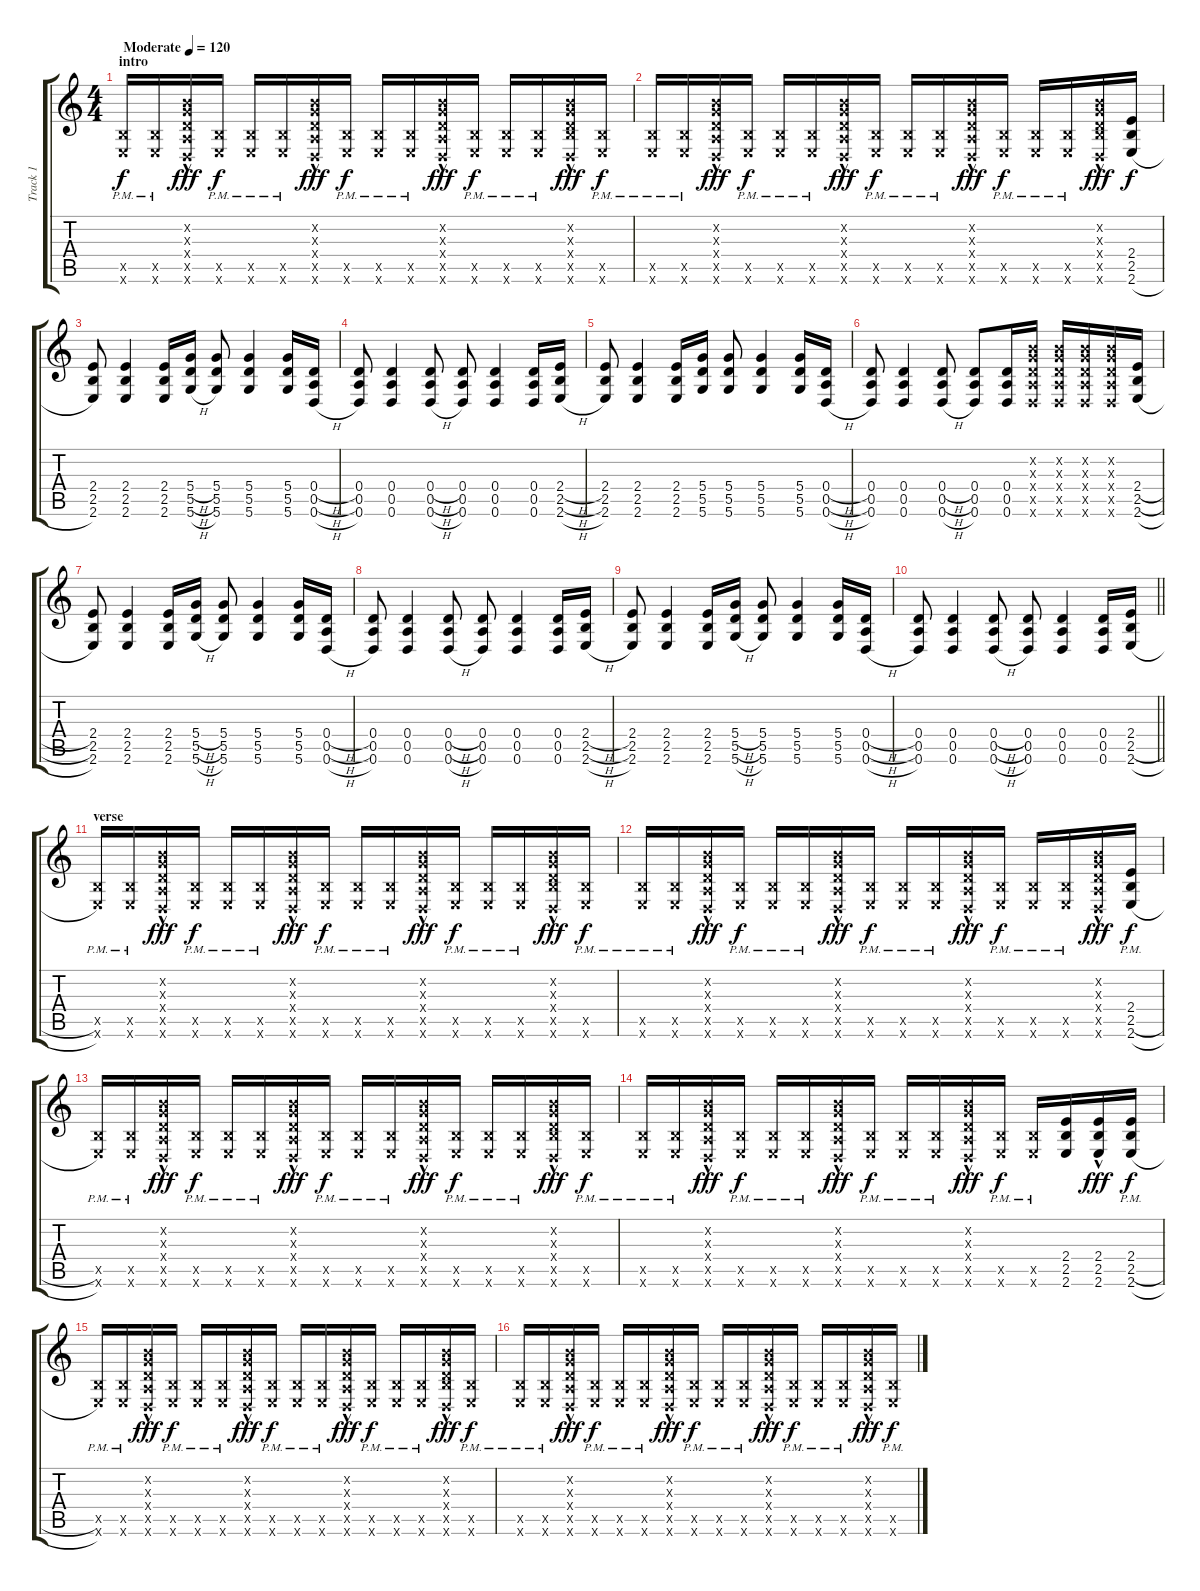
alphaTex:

\track ("Track 1" "Track 1") {instrument distortionguitar}
\staff {score tabs}
\tuning (E4 B3 G3 D3 A2 D2) {hide}
\ts (4 4)
\section ("" "intro")
\tempo (120 "Moderate")
\clef g2
\ks c
(2.5{x} 2.6{pm x}).16{dy f instrument acousticguitarnylon} (2.5{x} 2.6{pm x}).16 (0.2{x} 0.3{x} 0.4{x} 0.5{hac x} 0.6{hac x}).16{dy fff} (2.5{x} 2.6{pm x}).16{dy f} (2.5{x} 2.6{pm x}).16 (2.5{x} 2.6{pm x}).16 (0.2{x} 0.3{x} 0.4{x} 0.5{hac x} 0.6{hac x}).16{dy fff} (2.5{pm x} 2.6{pm x}).16{dy f} (2.5{pm x} 2.6{pm x}).16 (2.5{pm x} 2.6{pm x}).16 (0.2{x} 0.3{x} 0.4{x} 0.5{hac x} 0.6{hac x}).16{dy fff} (2.5{pm x} 2.6{pm x}).16{dy f} (2.5{pm x} 2.6{pm x}).16 (2.5{pm x} 2.6{pm x}).16 (0.2{x} 0.3{x} 0.4{x} 2.5{hac x} 0.6{hac x}).16{dy fff} (2.5{pm x} 2.6{pm x}).16{dy f} |
(2.5{x} 2.6{pm x}).16{instrument acousticguitarnylon} (2.5{x} 2.6{pm x}).16 (0.2{x} 0.3{x} 0.4{x} 0.5{hac x} 0.6{hac x}).16{dy fff} (2.5{x} 2.6{pm x}).16{dy f} (2.5{x} 2.6{pm x}).16 (2.5{x} 2.6{pm x}).16 (0.2{x} 0.3{x} 0.4{x} 0.5{hac x} 0.6{hac x}).16{dy fff} (2.5{pm x} 2.6{pm x}).16{dy f} (2.5{pm x} 2.6{pm x}).16 (2.5{pm x} 2.6{pm x}).16 (0.2{x} 0.3{x} 0.4{x} 0.5{hac x} 0.6{hac x}).16{dy fff} (2.5{pm x} 2.6{pm x}).16{dy f} (2.5{pm x} 2.6{pm x}).16 (2.5{pm x} 2.6{pm x}).16 (0.2{x} 0.3{x} 0.4{x} 2.5{hac x} 0.6{hac x}).16{dy fff} (2.4 2.5 2.6{h}).16{dy f instrument distortionguitar} |
(2.4 2.5 2.6).8 (2.4 2.5 2.6).4 (2.4 2.5 2.6).16 (5.4{h} 5.5{h} 5.6{h}).16 (5.4 5.5 5.6).8 (5.4 5.5 5.6).4 (5.4 5.5 5.6).16 (0.4{h} 0.5{h} 0.6{h}).16 |
(0.4 0.5 0.6).8 (0.4 0.5 0.6).4 (0.4{h} 0.5{h} 0.6{h}).8 (0.4 0.5 0.6).8 (0.4 0.5 0.6).4 (0.4 0.5 0.6).16 (2.4{h} 2.5{h} 2.6{h}).16 |
(2.4 2.5 2.6).8 (2.4 2.5 2.6).4 (2.4 2.5 2.6).16 (5.4 5.5 5.6).16 (5.4 5.5 5.6).8 (5.4 5.5 5.6).4 (5.4 5.5 5.6).16 (0.4{h} 0.5{h} 0.6{h}).16 |
(0.4 0.5 0.6).8 (0.4 0.5 0.6).4 (0.4{h} 0.5{h} 0.6{h}).8 (0.4 0.5 0.6).8 (0.4 0.5 0.6).16 (0.2{x} 0.3{x} 0.4{x} 0.5{x} 0.6{x}).16 (0.2{x} 0.3{x} 0.4{x} 0.5{x} 0.6{x}).16 (0.2{x} 0.3{x} 0.4{x} 0.5{x} 0.6{x}).16 (0.2{x} 0.3{x} 0.4{x} 0.5{x} 0.6{x}).16 (2.4{h} 2.5{h} 2.6{h}).16 |
(2.4 2.5 2.6).8 (2.4 2.5 2.6).4 (2.4 2.5 2.6).16 (5.4{h} 5.5{h} 5.6{h}).16 (5.4 5.5 5.6).8 (5.4 5.5 5.6).4 (5.4 5.5 5.6).16 (0.4{h} 0.5{h} 0.6{h}).16 |
(0.4 0.5 0.6).8 (0.4 0.5 0.6).4 (0.4{h} 0.5{h} 0.6{h}).8 (0.4 0.5 0.6).8 (0.4 0.5 0.6).4 (0.4 0.5 0.6).16 (2.4{h} 2.5{h} 2.6{h}).16 |
(2.4 2.5 2.6).8 (2.4 2.5 2.6).4 (2.4 2.5 2.6).16 (5.4{h} 5.5{h} 5.6{h}).16 (5.4 5.5 5.6).8 (5.4 5.5 5.6).4 (5.4 5.5 5.6).16 (0.4{h} 0.5{h} 0.6{h}).16 |
\barLineRight lightlight
(0.4 0.5 0.6).8 (0.4 0.5 0.6).4 (0.4{h} 0.5{h} 0.6{h}).8 (0.4 0.5 0.6).8 (0.4 0.5 0.6).4 (0.4 0.5 0.6).16 (2.4 2.5{h} 2.6{h}).16 |
\section ("" "verse")
(2.5{x} 2.6{pm x}).16{instrument acousticguitarsteel} (2.5{x} 2.6{pm x}).16 (0.2{x} 0.3{x} 0.4{x} 0.5{hac x} 0.6{hac x}).16{dy fff} (2.5{x} 2.6{pm x}).16{dy f} (2.5{x} 2.6{pm x}).16 (2.5{x} 2.6{pm x}).16 (0.2{x} 0.3{x} 0.4{x} 0.5{hac x} 0.6{hac x}).16{dy fff} (2.5{pm x} 2.6{pm x}).16{dy f} (2.5{pm x} 2.6{pm x}).16 (2.5{pm x} 2.6{pm x}).16 (0.2{x} 0.3{x} 0.4{x} 0.5{hac x} 0.6{hac x}).16{dy fff} (2.5{pm x} 2.6{pm x}).16{dy f} (2.5{pm x} 2.6{pm x}).16 (2.5{pm x} 2.6{pm x}).16 (0.2{x} 0.3{x} 0.4{x} 2.5{hac x} 0.6{hac x}).16{dy fff} (2.5{pm x} 2.6{pm x}).16{dy f} |
(2.5{pm x} 2.6{pm x}).16 (2.5{pm x} 2.6{pm x}).16 (0.2{x} 0.3{x} 0.4{x} 0.5{hac x} 0.6{hac x}).16{dy fff} (2.5{pm x} 2.6{pm x}).16{dy f} (2.5{pm x} 2.6{pm x}).16 (2.5{pm x} 2.6{pm x}).16 (0.2{x} 0.3{x} 0.4{x} 0.5{hac x} 0.6{hac x}).16{dy fff} (2.5{pm x} 2.6{pm x}).16{dy f} (2.5{pm x} 2.6{pm x}).16 (2.5{pm x} 2.6{pm x}).16 (0.2{x} 0.3{x} 0.4{x} 0.5{hac x} 0.6{hac x}).16{dy fff} (2.5{pm x} 2.6{pm x}).16{dy f} (2.5{pm x} 2.6{pm x}).16 (2.5{pm x} 2.6{pm x}).16 (0.2{x} 0.3{x} 0.4{x} 0.5{hac x} 0.6{hac x}).16{dy fff} (2.4 2.5{h pm} 2.6{h pm}).16{dy f} |
(2.5{pm x} 2.6{pm x}).16 (2.5{pm x} 2.6{pm x}).16 (0.2{x} 0.3{x} 0.4{x} 0.5{hac x} 0.6{hac x}).16{dy fff} (2.5{pm x} 2.6{pm x}).16{dy f} (2.5{pm x} 2.6{pm x}).16 (2.5{pm x} 2.6{pm x}).16 (0.2{x} 0.3{x} 0.4{x} 0.5{hac x} 0.6{hac x}).16{dy fff} (2.5{pm x} 2.6{pm x}).16{dy f} (2.5{pm x} 2.6{pm x}).16 (2.5{pm x} 2.6{pm x}).16 (0.2{x} 0.3{x} 0.4{x} 0.5{hac x} 0.6{hac x}).16{dy fff} (2.5{pm x} 2.6{pm x}).16{dy f} (2.5{pm x} 2.6{pm x}).16 (2.5{pm x} 2.6{pm x}).16 (0.2{x} 0.3{x} 0.4{x} 2.5{hac x} 0.6{hac x}).16{dy fff} (2.5{pm x} 2.6{pm x}).16{dy f} |
(2.5{pm x} 2.6{pm x}).16 (2.5{pm x} 2.6{pm x}).16 (0.2{x} 0.3{x} 0.4{x} 0.5{hac x} 0.6{hac x}).16{dy fff} (2.5{pm x} 2.6{pm x}).16{dy f} (2.5{pm x} 2.6{pm x}).16 (2.5{pm x} 2.6{pm x}).16 (0.2{x} 0.3{x} 0.4{x} 0.5{hac x} 0.6{hac x}).16{dy fff} (2.5{pm x} 2.6{pm x}).16{dy f} (2.5{pm x} 2.6{pm x}).16 (2.5{pm x} 2.6{pm x}).16 (0.2{x} 0.3{x} 0.4{x} 0.5{hac x} 0.6{hac x}).16{dy fff} (2.5{pm x} 2.6{pm x}).16{dy f} (2.5{pm x} 2.6{pm x}).16 (2.4 2.5 2.6).16 (2.4 2.5{hac} 2.6{hac}).16{dy fff} (2.4 2.5{h pm} 2.6{h pm}).16{dy f} |
(2.5{pm x} 2.6{pm x}).16 (2.5{pm x} 2.6{pm x}).16 (0.2{x} 0.3{x} 0.4{x} 0.5{hac x} 0.6{hac x}).16{dy fff} (2.5{pm x} 2.6{pm x}).16{dy f} (2.5{pm x} 2.6{pm x}).16 (2.5{pm x} 2.6{pm x}).16 (0.2{x} 0.3{x} 0.4{x} 0.5{hac x} 0.6{hac x}).16{dy fff} (2.5{pm x} 2.6{pm x}).16{dy f} (2.5{pm x} 2.6{pm x}).16 (2.5{pm x} 2.6{pm x}).16 (0.2{x} 0.3{x} 0.4{x} 0.5{hac x} 0.6{hac x}).16{dy fff} (2.5{pm x} 2.6{pm x}).16{dy f} (2.5{pm x} 2.6{pm x}).16 (2.5{pm x} 2.6{pm x}).16 (0.2{x} 0.3{x} 0.4{x} 2.5{hac x} 0.6{hac x}).16{dy fff} (2.5{pm x} 2.6{pm x}).16{dy f} |
(2.5{pm x} 2.6{pm x}).16 (2.5{pm x} 2.6{pm x}).16 (0.2{x} 0.3{x} 0.4{x} 0.5{hac x} 0.6{hac x}).16{dy fff} (2.5{pm x} 2.6{pm x}).16{dy f} (2.5{pm x} 2.6{pm x}).16 (2.5{pm x} 2.6{pm x}).16 (0.2{x} 0.3{x} 0.4{x} 0.5{hac x} 0.6{hac x}).16{dy fff} (2.5{pm x} 2.6{pm x}).16{dy f} (2.5{pm x} 2.6{pm x}).16 (2.5{pm x} 2.6{pm x}).16 (0.2{x} 0.3{x} 0.4{x} 0.5{hac x} 0.6{hac x}).16{dy fff} (2.5{pm x} 2.6{pm x}).16{dy f} (2.5{pm x} 2.6{pm x}).16 (2.5{pm x} 2.6{pm x}).16 (0.2{x} 0.3{x} 0.4{x} 0.5{hac x} 0.6{hac x}).16{dy fff} (2.5{h pm x} 2.6{h pm x}).16{dy f}
